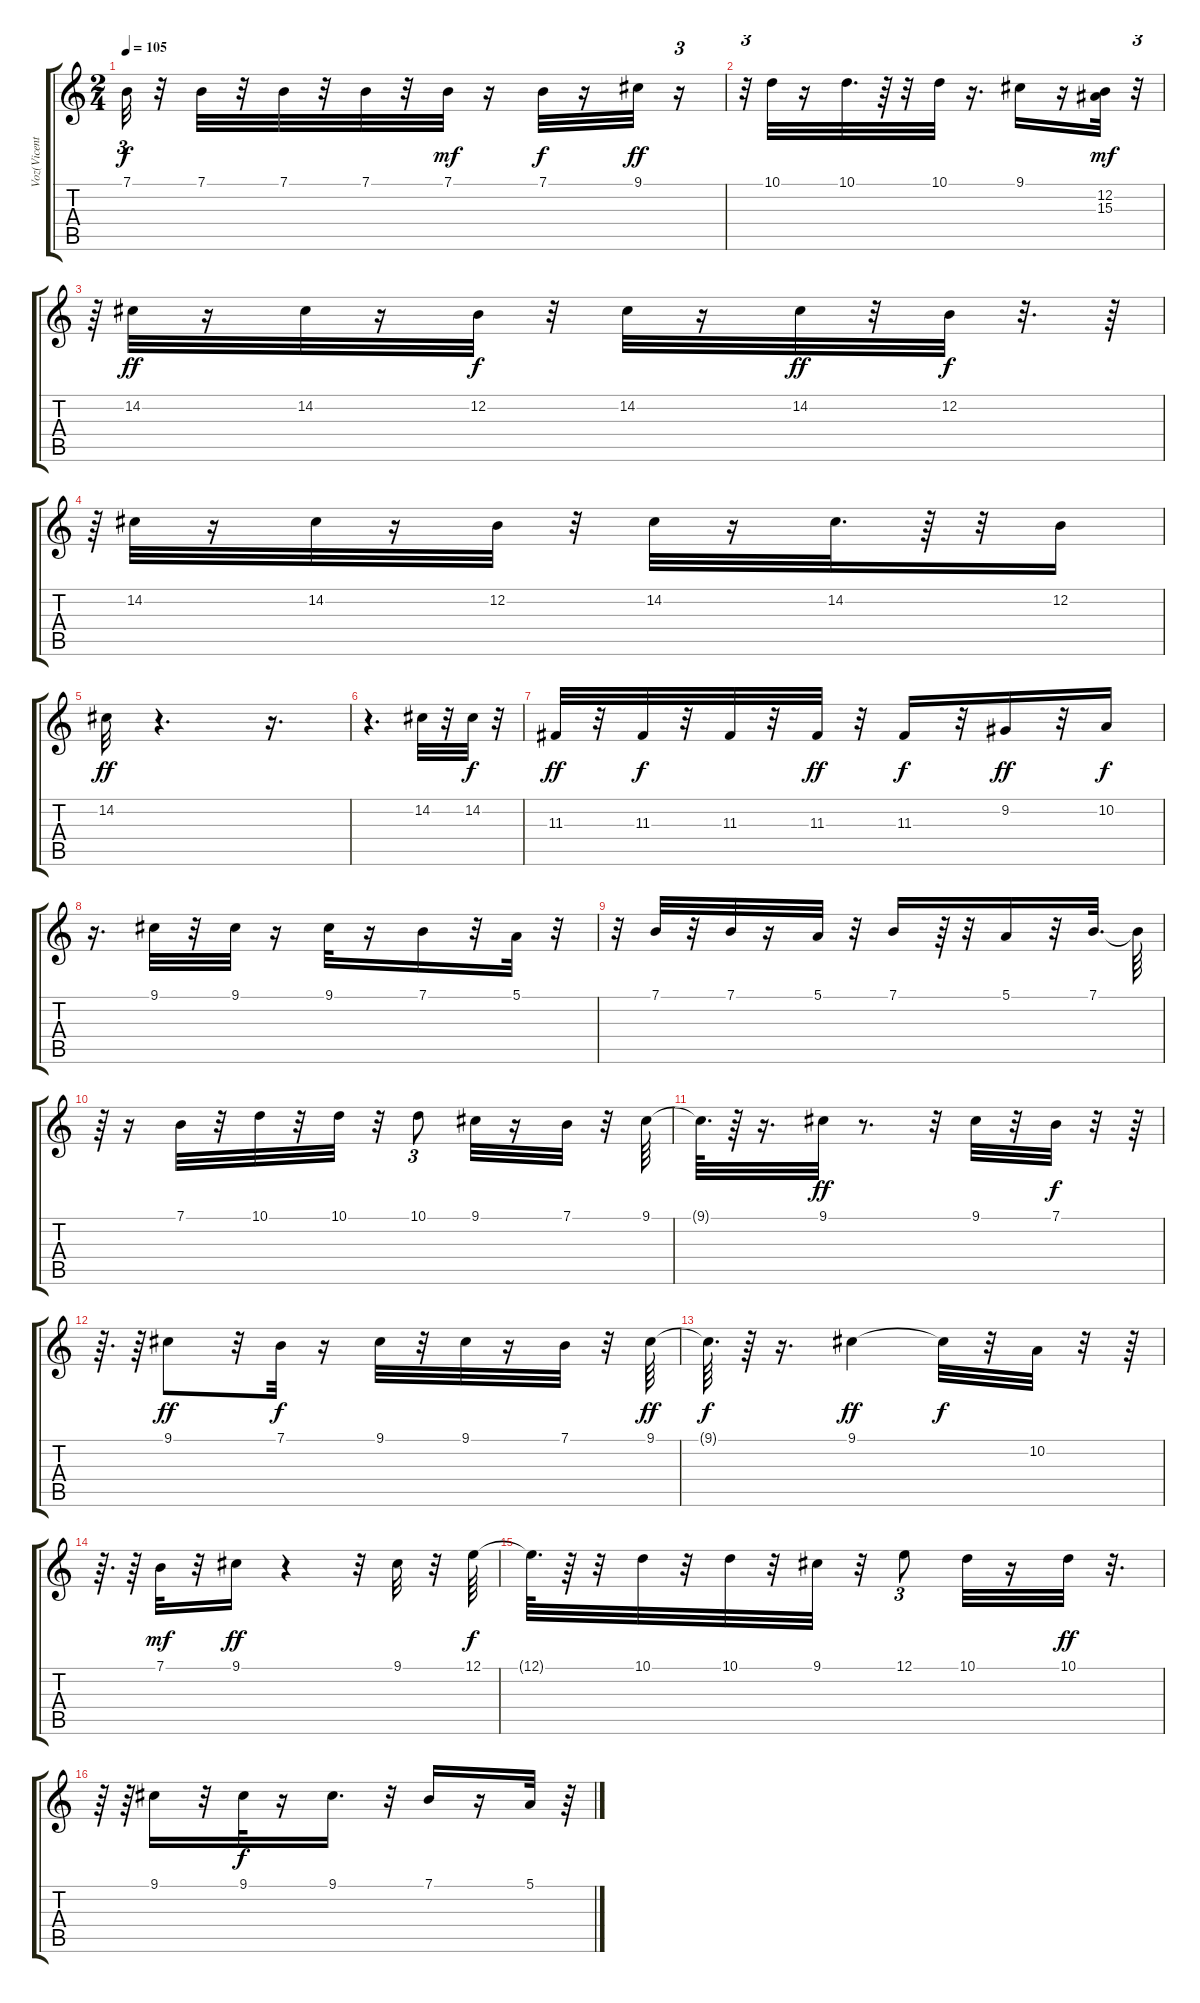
\track ("Voz(Vicentico)" "Voz(Vicent") {instrument altosax}
\staff {score tabs}
\tuning (E4 B3 G3 D3 A2 E2) {hide}
\ts (2 4)
\tempo 105
\clef g2
\ks c
7.1{t}.32{tu (3 2) dy f} r.32 7.1.32 r.32 7.1.32 r.32 7.1.32 r.32 7.1.32{dy mf} r.16 7.1.32{dy f} r.16 9.1.32{dy ff} r.16{tu (3 2)} |
r.32{tu (3 2)} 10.1.32 r.16 10.1.32{d} r.64 r.32 10.1.32 r.16{d} 9.1.16 r.16 (12.2 15.3).32{dy mf} r.32{tu (3 2)} |
r.64{tu (3 2)} 14.2.32{dy ff} r.16 14.2.32 r.16 12.2.32{dy f} r.32 14.2.32 r.16 14.2.32{dy ff} r.32 12.2.32{dy f} r.32{d} r.64 |
r.64{tu (3 2)} 14.2.32 r.16 14.2.32 r.16 12.2.32 r.32 14.2.32 r.16 14.2.32{d} r.64 r.32 12.2.16 |
14.2.32{dy ff} r.4{d} r.16{d} |
r.4{d} 14.2.32 r.32 14.2.32{dy f} r.32 |
11.3.32{dy ff} r.32 11.3.32{dy f} r.32 11.3.32 r.32 11.3.32{dy ff} r.32 11.3.16{dy f} r.32 9.2.16{dy ff} r.32 10.2.16{dy f} |
r.16{d} 9.1.32 r.32 9.1.32 r.16 9.1.32 r.16 7.1.16 r.32 5.1.32 r.32 |
r.32 7.1.32 r.32 7.1.32 r.16 5.1.32 r.32 7.1.16 r.64 r.32 5.1.16 r.32 7.1.32{d} 7.1{t}.64 |
r.64 r.16 7.1.32 r.32 10.1.32 r.32 10.1.32 r.32 10.1.8{tu (3 2)} 9.1.32 r.16 7.1.32 r.32 9.1.64 |
9.1{t}.64{d} r.64 r.16{d} 9.1.32{dy ff} r.8{d} r.32 9.1.32 r.32 7.1.32{dy f} r.32 r.64 |
r.64{d} r.64 9.1.8{dy ff} r.32 7.1.32{dy f} r.16 9.1.32 r.32 9.1.32 r.16 7.1.32 r.32 9.1.64{dy ff} |
9.1{t}.64{d dy f} r.64 r.16{d} 9.1.4{dy ff} 9.1{t}.32{dy f} r.32 10.2.32 r.32 r.64 |
r.64{d} r.64 7.1.32{dy mf} r.32 9.1.16{dy ff} r.4 r.32 9.1.32 r.32 12.1.64{dy f} |
12.1{t}.64{d} r.64 r.32 10.1.32 r.32 10.1.32 r.32 9.1.32 r.32 12.1.8{tu (3 2)} 10.1.32 r.16 10.1.32{dy ff} r.32{d} |
r.64 r.64 9.1.16 r.32 9.1.32{dy f} r.16 9.1.16{d} r.32 7.1.16 r.16 5.1.32 r.64
